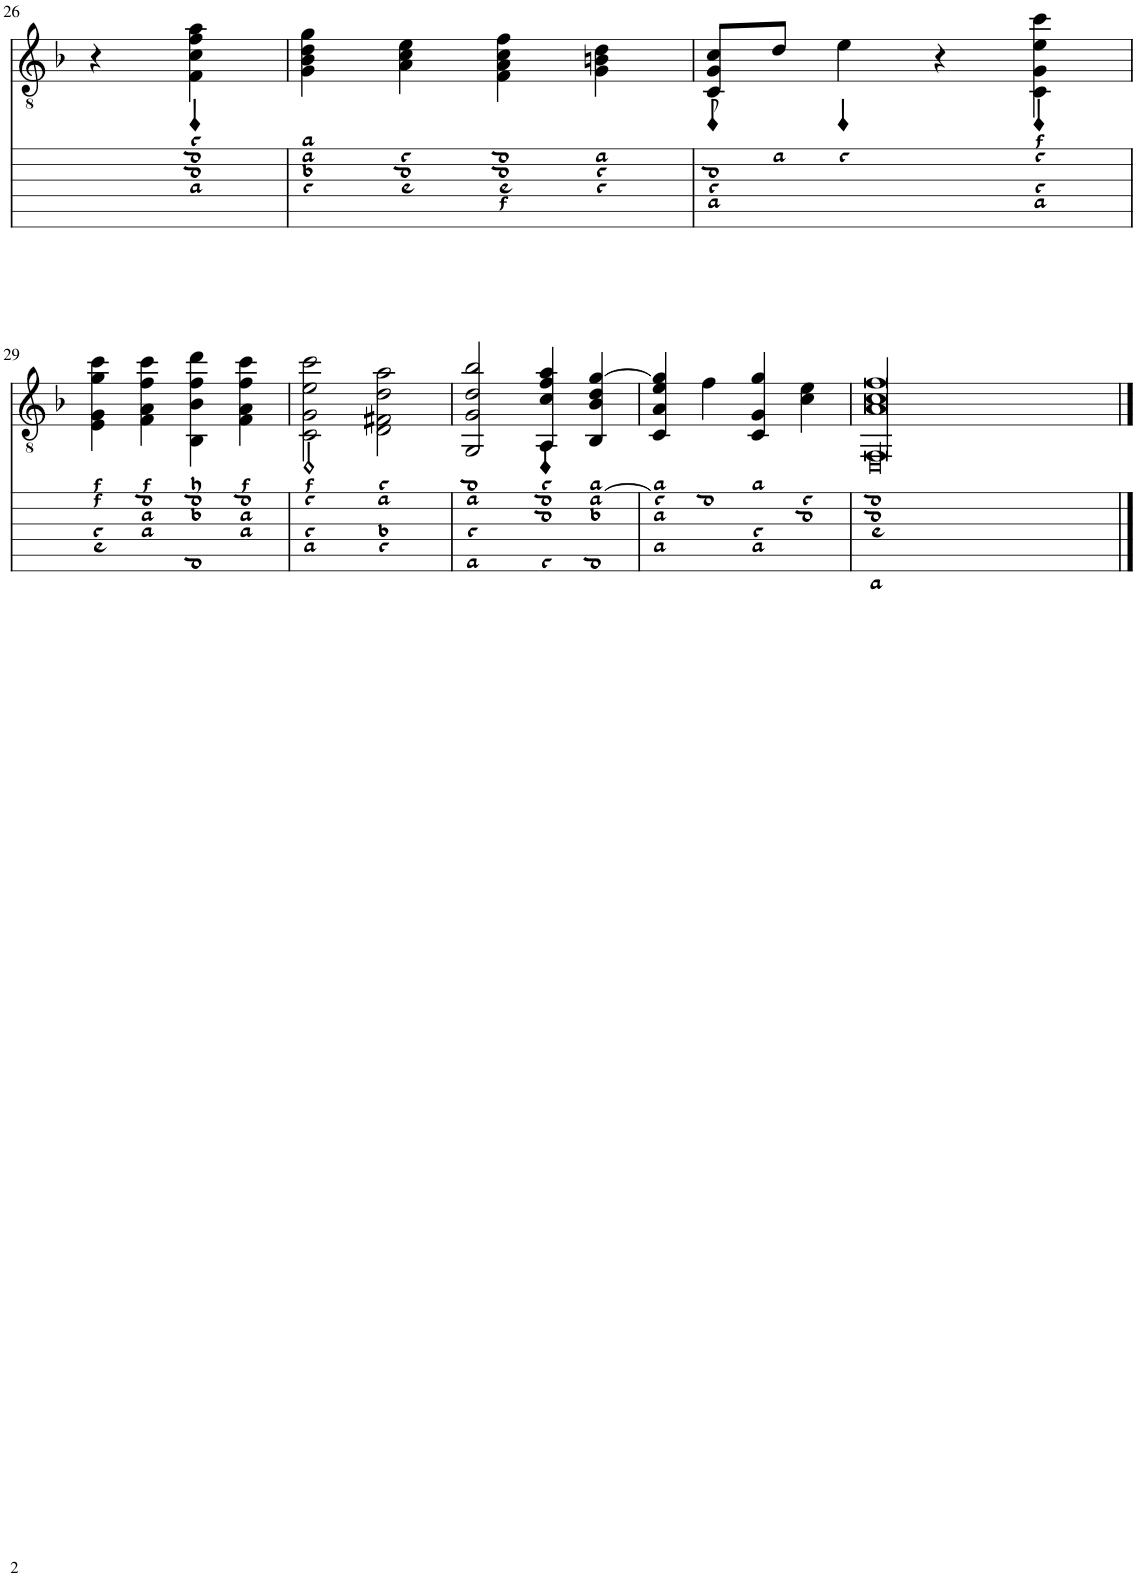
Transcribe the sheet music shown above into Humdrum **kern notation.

**kern	**kern
*part1	*part1
*staff2	*staff1
*I"Arciloutna	*
*I'A. lout.	*
!!LO:PB:g=z
*	*clefGv2
*k[b-]	*k[b-]
*M4/4	*M4/4
=26	=26
4r	4r
4F 4c 4f 4a	4F\ 4c\ 4f\ 4a\
=27	=27
4G 4B- 4d 4g	4G\ 4B-\ 4d\ 4g\
4A 4c 4e	4A\ 4c\ 4e\
4F 4A 4c 4f	4F\ 4A\ 4c\ 4f\
4G 4Bn 4d	4G\ 4Bn\ 4d\
=28	=28
8C\ 8G\ 8c\L	8C/ 8G/ 8c/L
8dJ	8d/J
4e	4e\
4r	4r
4C 4G 4e 4cc	4C\ 4G\ 4e\ 4cc\
!!LO:LB:g=z
=29	=29
4E 4G 4g 4cc	4E\ 4G\ 4g\ 4cc\
4F 4A 4f 4cc	4F\ 4A\ 4f\ 4cc\
4BB- 4B- 4f 4dd	4BB-\ 4B-\ 4f\ 4dd\
4F 4A 4f 4cc	4F\ 4A\ 4f\ 4cc\
=30	=30
2C 2G 2e 2cc	2C\ 2G\ 2e\ 2cc\
2D 2F#X 2d 2a	2D\ 2F#X\ 2d\ 2a\
=31	=31
2GG 2G 2d 2b-	2GG/ 2G/ 2d/ 2b-/
4AA 4c 4f 4a	4AA/ 4c/ 4f/ 4a/
4BB- 4B- 4d [4g	4BB-/ 4B-/ 4d/ [4g/
=32	=32
4C 4A 4e 4g]	4C/ 4A/ 4e/ 4g/]
4f	4f\
4C 4G 4g	4C/ 4G/ 4g/
4c 4e	4c\ 4e\
=33	=33
[1FF [1A [1c [1f	[1FF/ [1A/ [1c/ [1f/
0.ryy	0.ryy
==34	==34
1FF_ 1A_ 1c_ 1f_	1FF/_ 1A/_ 1c/_ 1f/_
=35	=35
1FF_ 1A_ 1c_ 1f_	1FF/_ 1A/_ 1c/_ 1f/_
=36	=36
1FF] 1A] 1c] 1f]	1FF/] 1A/] 1c/] 1f/]
=	=
*-	*-
